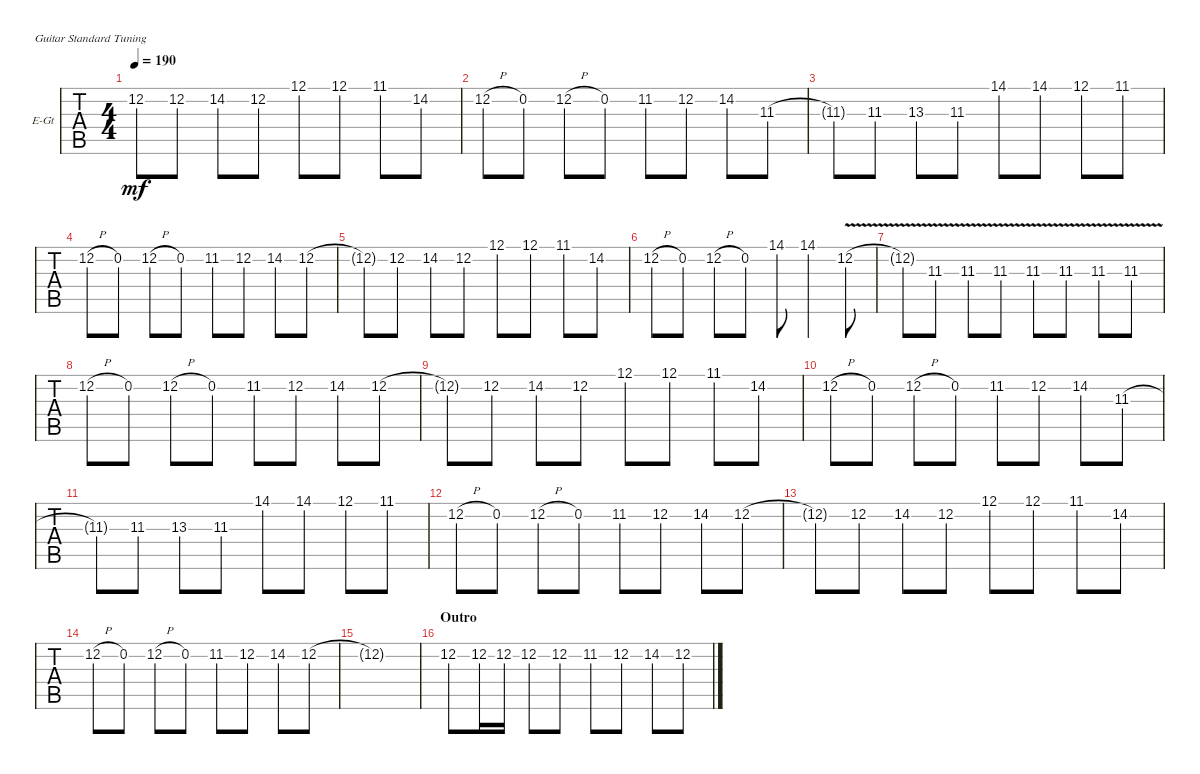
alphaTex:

\defaultSystemsLayout 4
\bracketExtendMode groupsimilarinstruments
\firstSystemTrackNameOrientation horizontal
\otherSystemsTrackNameOrientation horizontal
\track ("Matthew" "E-Gt") {instrument distortionguitar}
\staff {tabs}
\tuning (E4 B3 G3 D3 A2 E2)
\ts (4 4)
\tempo 190
\clef g2
\ks c
12.2{t}.8{dy mf} 12.2.8 14.2.8 12.2.8 12.1.8 12.1.8 11.1.8 14.2.8 |
12.2{h}.8 0.2.8 12.2{h}.8 0.2.8 11.2.8 12.2.8 14.2.8 11.3.8 |
11.3{t}.8 11.3.8 13.3.8 11.3.8 14.1.8 14.1.8 12.1.8 11.1.8 |
12.2{h}.8 0.2.8 12.2{h}.8 0.2.8 11.2.8 12.2.8 14.2.8 12.2.8 |
12.2{t}.8 12.2.8 14.2.8 12.2.8 12.1.8 12.1.8 11.1.8 14.2.8 |
12.2{h}.8 0.2.8 12.2{h}.8 0.2.8 14.1.8 14.1.4 12.2{v}.8 |
12.2{v t}.8 11.3{v}.8 11.3{v}.8 11.3{v}.8 11.3{v}.8 11.3{v}.8 11.3{v}.8 11.3{v}.8 |
12.2{h}.8 0.2.8 12.2{h}.8 0.2.8 11.2.8 12.2.8 14.2.8 12.2.8 |
12.2{t}.8 12.2.8 14.2.8 12.2.8 12.1.8 12.1.8 11.1.8 14.2.8 |
12.2{h}.8 0.2.8 12.2{h}.8 0.2.8 11.2.8 12.2.8 14.2.8 11.3.8 |
11.3{t}.8 11.3.8 13.3.8 11.3.8 14.1.8 14.1.8 12.1.8 11.1.8 |
12.2{h}.8 0.2.8 12.2{h}.8 0.2.8 11.2.8 12.2.8 14.2.8 12.2.8 |
12.2{t}.8 12.2.8 14.2.8 12.2.8 12.1.8 12.1.8 11.1.8 14.2.8 |
12.2{h}.8 0.2.8 12.2{h}.8 0.2.8 11.2.8 12.2.8 14.2.8 12.2.8 |
12.2{t}.1 |
\section ("" "Outro")
12.2.8 12.2.16 12.2.16 12.2.8 12.2.8 11.2.8 12.2.8 14.2.8 12.2.8
